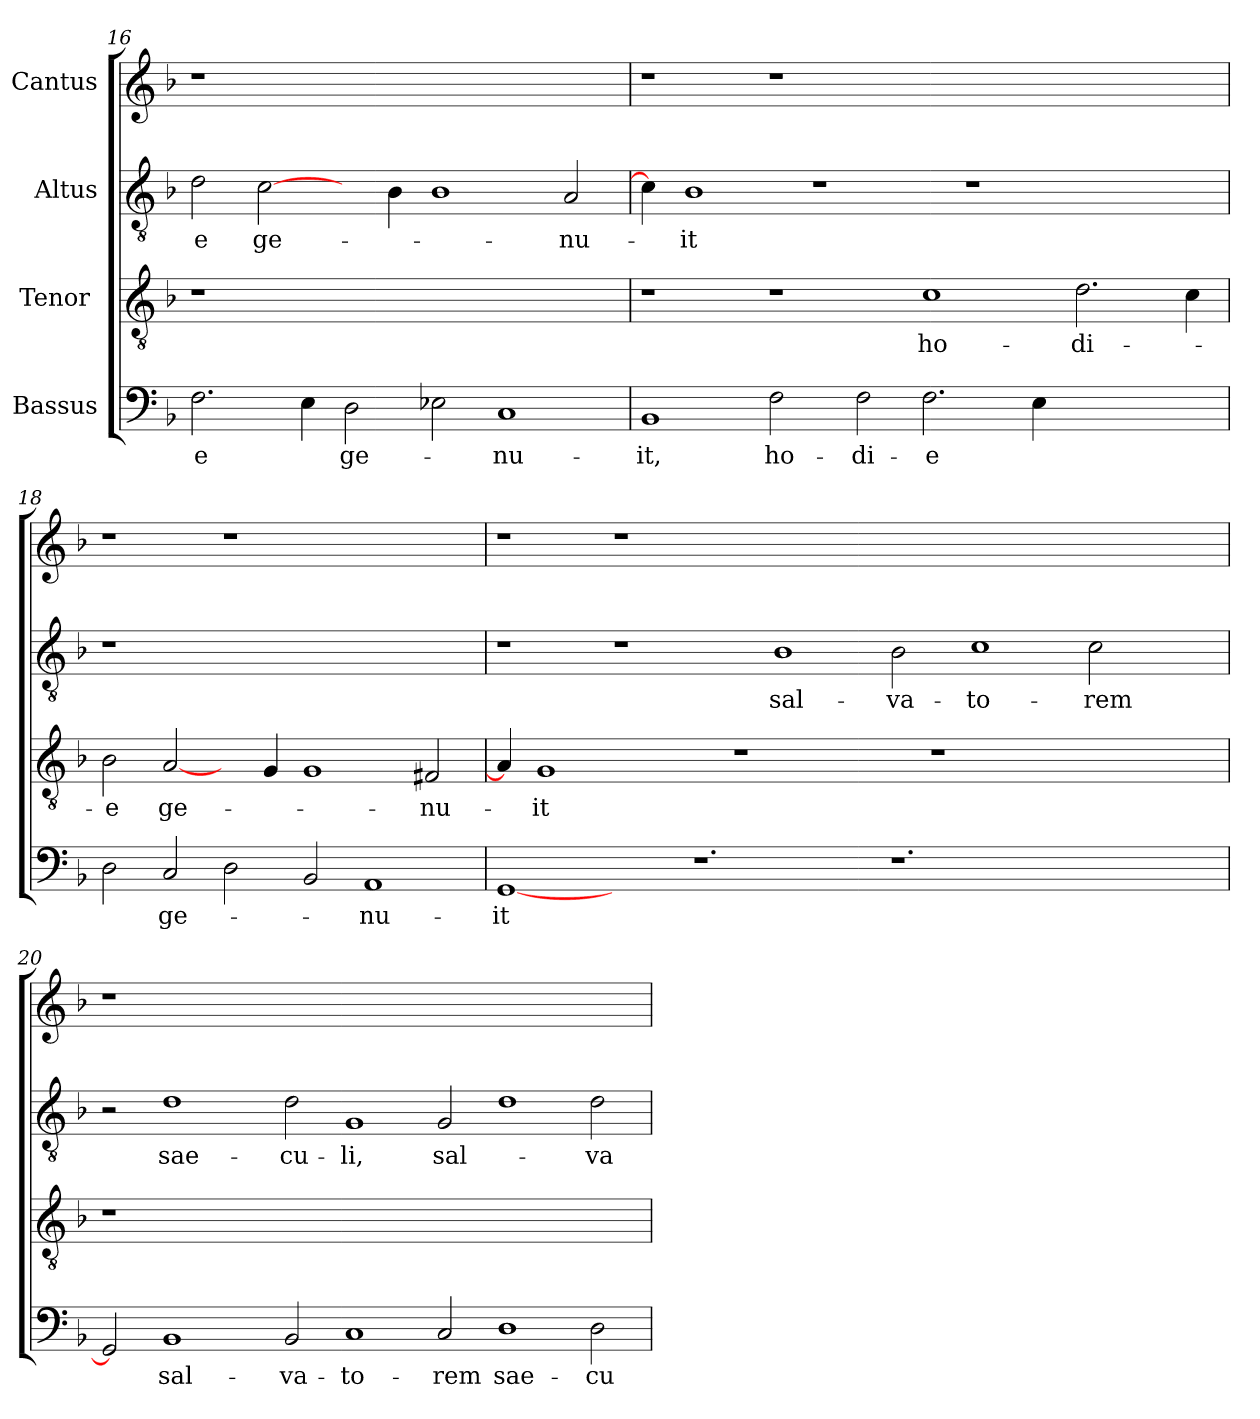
**kern	**text	**kern	**text	**kern	**text	**kern
*part4	*part4	*part3	*part3	*part2	*part2	*part1
*staff4	*staff4	*staff3	*staff3	*staff2	*staff2	*staff1
*I"Bassus	*	*I"Tenor 	*	*I"Altus	*	*I"Cantus
!!LO:LB:g=z
*clefF4	*	*clefGv2	*	*clefGv2	*	*clefG2
*k[b-]	*	*k[b-]	*	*k[b-]	*	*k[b-]
*F:	*	*F:	*	*F:	*	*F:
=16	=16	=16	=16	=16	=16	=16
2.F\	-e	1r	.	2d\	-e	1r
.	.	.	.	[2c\	ge-	.
4E\	.	.	.	.	.	.
2D\	ge-	1ryy	.	4ryy	.	1ryy
.	.	.	.	4B-\	.	.
2E-X\	.	.	.	1B-\	.	.
1C/	-nu-	1ryy	.	.	.	1ryy
.	.	.	.	2A/	-nu-	.
=17	=17	=17	=17	=17	=17	=17
1BB-/	-it,	1r	.	4c\]	.	1r
.	.	.	.	1B-\	-it	.
!	!LO:LY:i	!	!	!	!	!
2F\	ho-	1r	.	.	.	1r
.	.	.	.	1r	.	.
!	!LO:LY:i	!	!	!	!	!
2F\	-di-	.	.	.	.	.
!	!LO:LY:i	!	!	!	!	!
2.F\	-e	1c\	ho-	.	.	1ryy
.	.	.	.	1r	.	.
4E\	.	.	.	.	.	.
1ryy	.	2.d\	-di-	.	.	1ryy
.	.	.	.	2.ryy	.	.
.	.	4c\	.	.	.	.
=18	=18	=18	=18	=18	=18	=18
2D\	.	2B-\	-e	1r	.	1r
!	!LO:LY:i	!	!	!	!	!
2C/	ge-	[2A/	ge-	.	.	.
2D\	.	4ryy	.	1ryy	.	1r
.	.	4G/	.	.	.	.
2BB-/	.	1G/	.	.	.	.
!	!LO:LY:i	!	!	!	!	!
1AA/	-nu-	.	.	1ryy	.	1ryy
.	.	2F#X/	-nu-	.	.	.
!!LO:LB:g=z
=19	=19	=19	=19	=19	=19	=19
!	!LO:LY:i	!	!	!	!	!
[1GG/	-it	4A/]	.	1r	.	1r
.	.	1G/	-it	.	.	.
2ryy	.	.	.	1r	.	1r
.	.	2ryy	.	.	.	.
1.r	.	.	.	.	.	.
.	.	1r	.	.	.	.
.	.	.	.	1B-\	sal-	2%7ryy
.	.	2ryy	.	.	.	.
1.r	.	.	.	2B-\	-va-	.
.	.	1r	.	.	.	.
.	.	.	.	1c\	-to-	.
.	.	2ryy	.	.	.	.
1ryy	.	.	.	2c\	-rem	.
.	.	2.ryy	.	.	.	.
.	.	.	.	2ryy	.	.
=20	=20	=20	=20	=20	=20	=20
2GG/]	.	1r	.	2r	.	1r
1BB-/	sal-	.	.	1d\	sae-	.
.	.	2%7ryy	.	.	.	2%7ryy
2BB-/	-va-	.	.	2d\	-cu-	.
1C/	-to-	.	.	1G/	-li,	.
!	!	!	!	!	!LO:LY:i	!
2C/	-rem	.	.	2G/	sal-	.
1D\	sae-	.	.	1d\	.	.
!	!	!	!	!	!LO:LY:i	!
2D\	-cu-	2ryy	.	2d\	-va-	2ryy
=	=	=	=	=	=	=
*-	*-	*-	*-	*-	*-	*-
